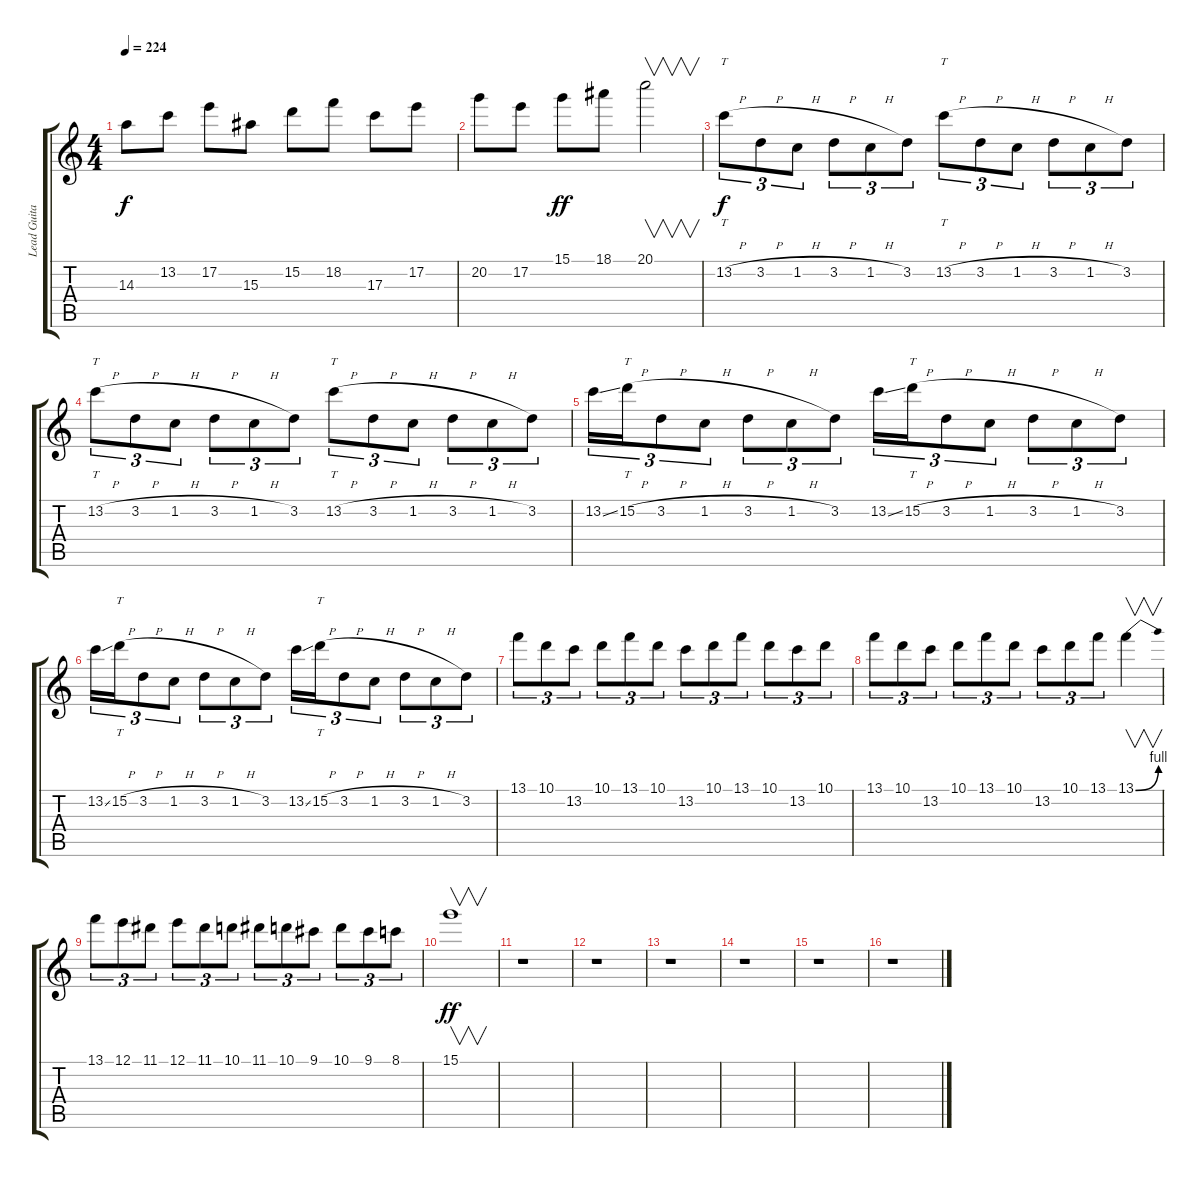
\track ("Lead Guitar I" "Lead Guita") {instrument overdrivenguitar}
\staff {score tabs}
\tuning (E4 B3 G3 D3 A2 E2) {hide}
\ts (4 4)
\tempo 224
\clef g2
\ks c
14.3.8{dy f} 13.2.8 17.2.8 15.3.8 15.2.8 18.2.8 17.3.8 17.2.8 |
20.2.8 17.2.8 15.1.8{dy ff} 18.1.8 20.1.2{v} |
13.2{h}.8{tt tu (3 2) dy f} 3.2{h}.8{tu (3 2)} 1.2{h}.8{tu (3 2)} 3.2{h}.8{tu (3 2)} 1.2{h}.8{tu (3 2)} 3.2.8{tu (3 2)} 13.2{h}.8{tt tu (3 2)} 3.2{h}.8{tu (3 2)} 1.2{h}.8{tu (3 2)} 3.2{h}.8{tu (3 2)} 1.2{h}.8{tu (3 2)} 3.2.8{tu (3 2)} |
13.2{h}.8{tt tu (3 2)} 3.2{h}.8{tu (3 2)} 1.2{h}.8{tu (3 2)} 3.2{h}.8{tu (3 2)} 1.2{h}.8{tu (3 2)} 3.2.8{tu (3 2)} 13.2{h}.8{tt tu (3 2)} 3.2{h}.8{tu (3 2)} 1.2{h}.8{tu (3 2)} 3.2{h}.8{tu (3 2)} 1.2{h}.8{tu (3 2)} 3.2.8{tu (3 2)} |
13.2{ss}.16{tu (3 2)} 15.2{h}.16{tt tu (3 2)} 3.2{h}.8{tu (3 2)} 1.2{h}.8{tu (3 2)} 3.2{h}.8{tu (3 2)} 1.2{h}.8{tu (3 2)} 3.2.8{tu (3 2)} 13.2{ss}.16{tu (3 2)} 15.2{h}.16{tt tu (3 2)} 3.2{h}.8{tu (3 2)} 1.2{h}.8{tu (3 2)} 3.2{h}.8{tu (3 2)} 1.2{h}.8{tu (3 2)} 3.2.8{tu (3 2)} |
13.2{ss}.16{tu (3 2)} 15.2{h}.16{tt tu (3 2)} 3.2{h}.8{tu (3 2)} 1.2{h}.8{tu (3 2)} 3.2{h}.8{tu (3 2)} 1.2{h}.8{tu (3 2)} 3.2.8{tu (3 2)} 13.2{ss}.16{tu (3 2)} 15.2{h}.16{tt tu (3 2)} 3.2{h}.8{tu (3 2)} 1.2{h}.8{tu (3 2)} 3.2{h}.8{tu (3 2)} 1.2{h}.8{tu (3 2)} 3.2.8{tu (3 2)} |
13.1.8{tu (3 2)} 10.1.8{tu (3 2)} 13.2.8{tu (3 2)} 10.1.8{tu (3 2)} 13.1.8{tu (3 2)} 10.1.8{tu (3 2)} 13.2.8{tu (3 2)} 10.1.8{tu (3 2)} 13.1.8{tu (3 2)} 10.1.8{tu (3 2)} 13.2.8{tu (3 2)} 10.1.8{tu (3 2)} |
13.1.8{tu (3 2)} 10.1.8{tu (3 2)} 13.2.8{tu (3 2)} 10.1.8{tu (3 2)} 13.1.8{tu (3 2)} 10.1.8{tu (3 2)} 13.2.8{tu (3 2)} 10.1.8{tu (3 2)} 13.1.8{tu (3 2)} 13.1{be (bend 0 0 60 4)}.4{v} |
13.1.8{tu (3 2)} 12.1.8{tu (3 2)} 11.1.8{tu (3 2)} 12.1.8{tu (3 2)} 11.1.8{tu (3 2)} 10.1.8{tu (3 2)} 11.1.8{tu (3 2)} 10.1.8{tu (3 2)} 9.1.8{tu (3 2)} 10.1.8{tu (3 2)} 9.1.8{tu (3 2)} 8.1.8{tu (3 2)} |
15.1.1{v dy ff} |
r.1 |
r.1 |
r.1 |
r.1 |
r.1 |
r.1
